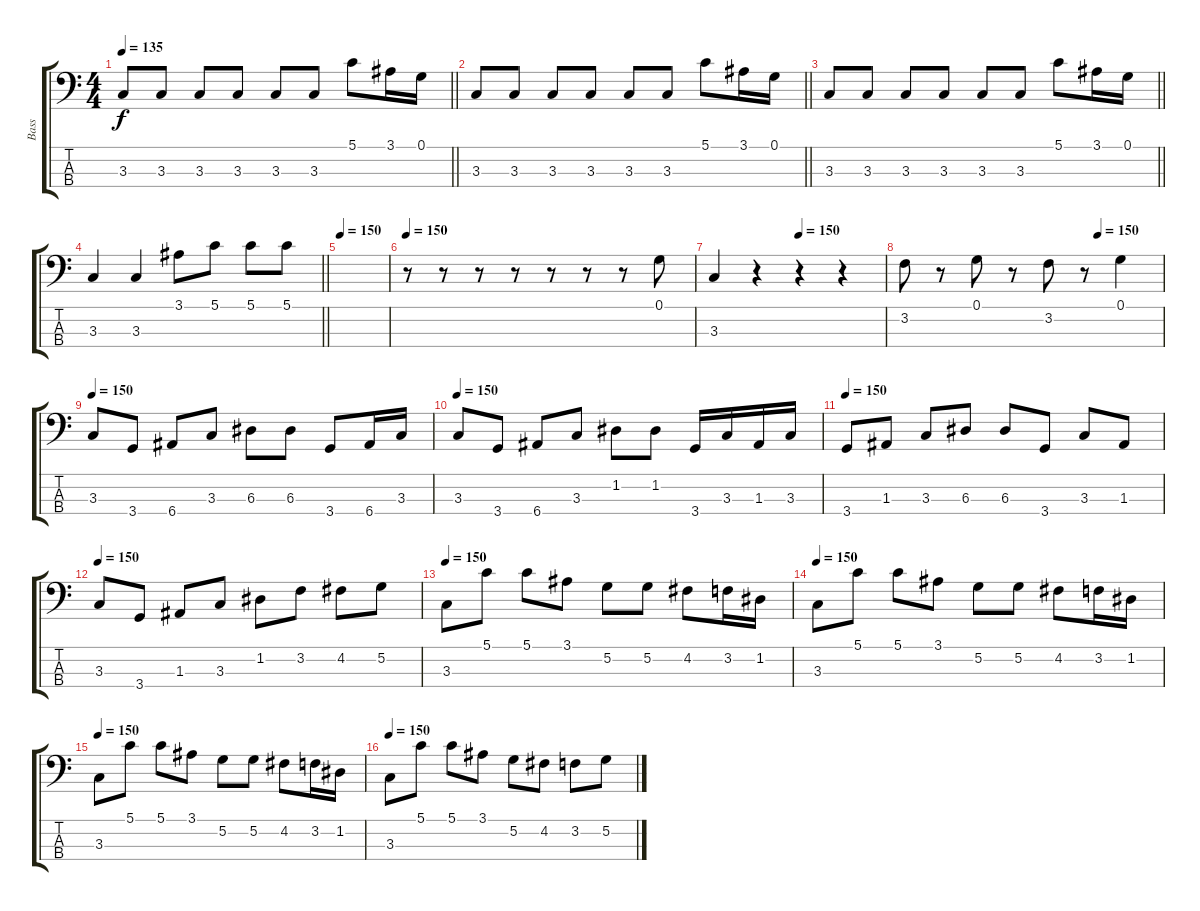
\track ("Bass" "Bass") {instrument electricbassfinger}
\staff {score tabs}
\tuning (G2 D2 A1 E1) {hide}
\ts (4 4)
\tempo 135
\clef f4
\barLineRight lightlight
\ks c
3.3.8{dy f} 3.3.8 3.3.8 3.3.8 3.3.8 3.3.8 5.1.8 3.1.16 0.1.16 |
\barLineRight lightlight
3.3.8 3.3.8 3.3.8 3.3.8 3.3.8 3.3.8 5.1.8 3.1.16 0.1.16 |
\barLineRight lightlight
3.3.8 3.3.8 3.3.8 3.3.8 3.3.8 3.3.8 5.1.8 3.1.16 0.1.16 |
\barLineRight lightlight
3.3.4 3.3.4 3.1.8 5.1.8 5.1.8 5.1.8 |
\tempo 150
|
\tempo 150
r.8 r.8 r.8 r.8 r.8 r.8 r.8 0.1.8 |
\tempo (150 0.5)
3.3.4 r.4 r.4 r.4 |
\tempo (150 0.75)
3.2.8 r.8 0.1.8 r.8 3.2.8 r.8 0.1.4 |
\tempo 150
3.3.8 3.4.8 6.4.8 3.3.8 6.3.8 6.3.8 3.4.8 6.4.16 3.3.16 |
\tempo 150
3.3.8 3.4.8 6.4.8 3.3.8 1.2.8 1.2.8 3.4.16 3.3.16 1.3.16 3.3.16 |
\tempo 150
3.4.8 1.3.8 3.3.8 6.3.8 6.3.8 3.4.8 3.3.8 1.3.8 |
\tempo 150
3.3.8 3.4.8 1.3.8 3.3.8 1.2.8 3.2.8 4.2.8 5.2.8 |
\tempo 150
3.3.8 5.1.8 5.1.8 3.1.8 5.2.8 5.2.8 4.2.8 3.2.16 1.2.16 |
\tempo 150
3.3.8 5.1.8 5.1.8 3.1.8 5.2.8 5.2.8 4.2.8 3.2.16 1.2.16 |
\tempo 150
3.3.8 5.1.8 5.1.8 3.1.8 5.2.8 5.2.8 4.2.8 3.2.16 1.2.16 |
\tempo 150
3.3.8 5.1.8 5.1.8 3.1.8 5.2.8 4.2.8 3.2.8 5.2.8
